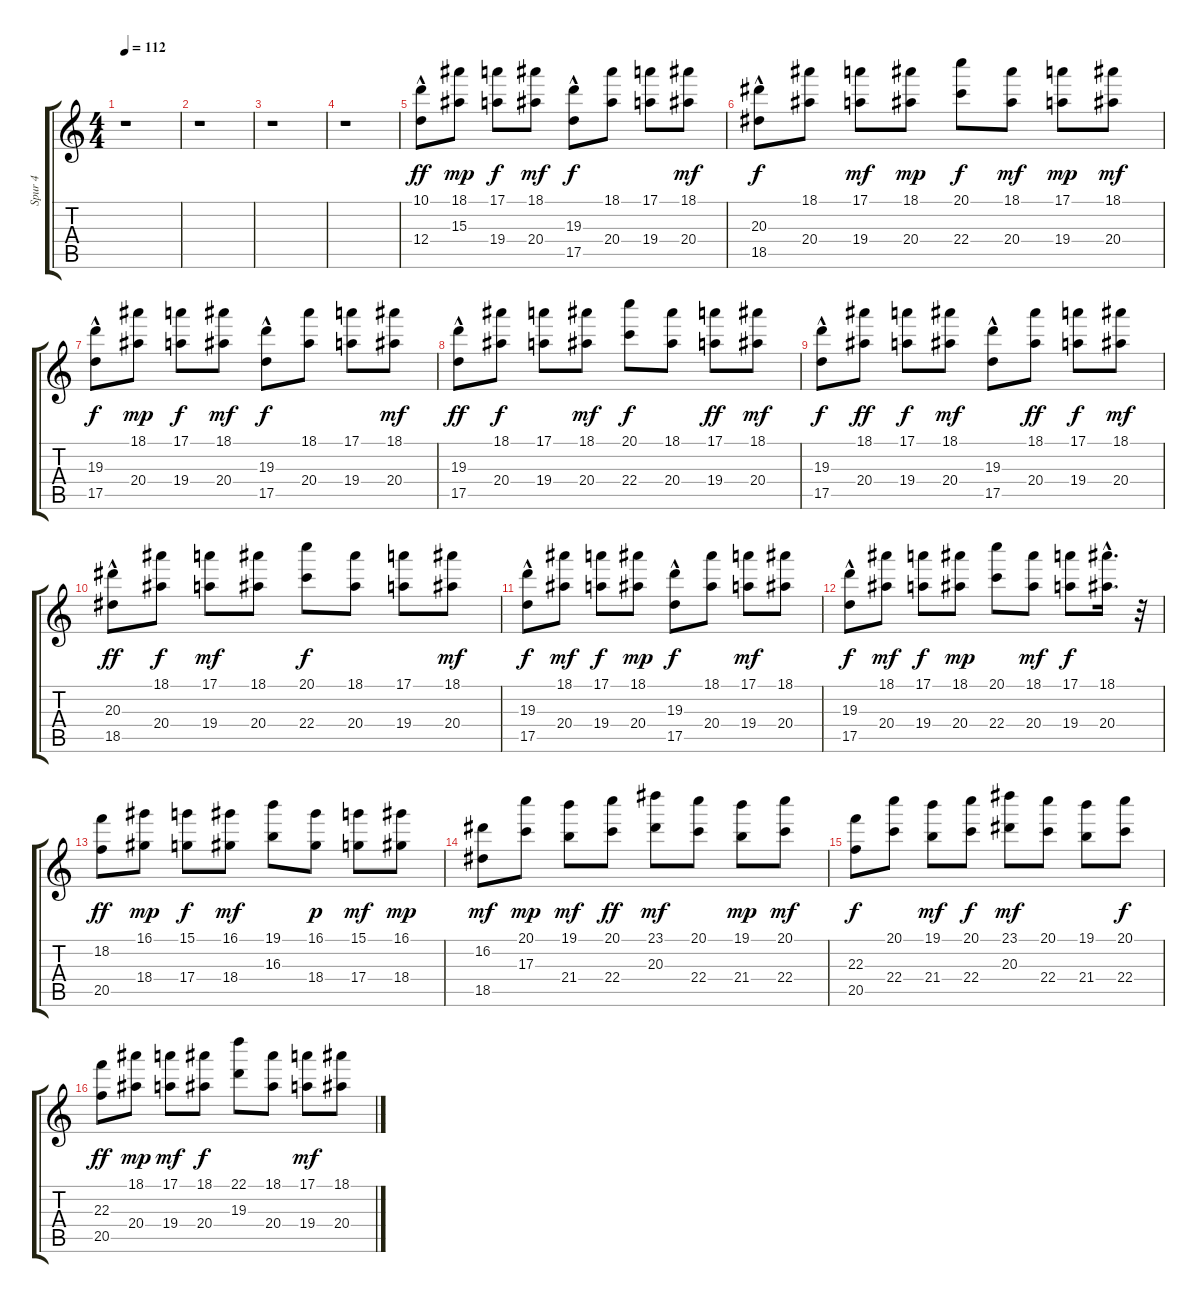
\track ("Spur 4" "Spur 4") {instrument electricguitarjazz}
\staff {score tabs}
\tuning (E4 B3 G3 D3 A2 E2) {hide}
\ts (4 4)
\tempo 112
\clef g2
\ks c
r.1{dy f} |
r.1 |
r.1 |
r.1 |
(10.1{hac} 12.4{hac}).8{dy ff} (18.1 15.3).8{dy mp} (17.1 19.4).8{dy f} (18.1 20.4).8{dy mf} (19.3{hac} 17.5{hac}).8{dy f} (18.1 20.4).8 (17.1 19.4).8 (18.1 20.4).8{dy mf} |
(20.3{hac} 18.5{hac}).8{dy f} (18.1 20.4).8 (17.1 19.4).8{dy mf} (18.1 20.4).8{dy mp} (20.1 22.4).8{dy f} (18.1 20.4).8{dy mf} (17.1 19.4).8{dy mp} (18.1 20.4).8{dy mf} |
(19.3{hac} 17.5{hac}).8{dy f} (18.1 20.4).8{dy mp} (17.1 19.4).8{dy f} (18.1 20.4).8{dy mf} (19.3{hac} 17.5{hac}).8{dy f} (18.1 20.4).8 (17.1 19.4).8 (18.1 20.4).8{dy mf} |
(19.3{hac} 17.5{hac}).8{dy ff} (18.1 20.4).8{dy f} (17.1 19.4).8 (18.1 20.4).8{dy mf} (20.1 22.4).8{dy f} (18.1 20.4).8 (17.1 19.4).8{dy ff} (18.1 20.4).8{dy mf} |
(19.3{hac} 17.5{hac}).8{dy f} (18.1 20.4).8{dy ff} (17.1 19.4).8{dy f} (18.1 20.4).8{dy mf} (19.3{hac} 17.5{hac}).8 (18.1 20.4).8{dy ff} (17.1 19.4).8{dy f} (18.1 20.4).8{dy mf} |
(20.3{hac} 18.5{hac}).8{dy ff} (18.1 20.4).8{dy f} (17.1 19.4).8{dy mf} (18.1 20.4).8 (20.1 22.4).8{dy f} (18.1 20.4).8 (17.1 19.4).8 (18.1 20.4).8{dy mf} |
(19.3{hac} 17.5{hac}).8{dy f} (18.1 20.4).8{dy mf} (17.1 19.4).8{dy f} (18.1 20.4).8{dy mp} (19.3{hac} 17.5{hac}).8{dy f} (18.1 20.4).8 (17.1 19.4).8{dy mf} (18.1 20.4).8 |
(19.3{hac} 17.5{hac}).8{dy f} (18.1 20.4).8{dy mf} (17.1 19.4).8{dy f} (18.1 20.4).8{dy mp} (20.1 22.4).8 (18.1 20.4).8{dy mf} (17.1 19.4).8{dy f} (18.1{hac} 20.4{hac}).16{d} r.32 |
(18.2 20.5).8{dy ff} (16.1 18.4).8{dy mp} (15.1 17.4).8{dy f} (16.1 18.4).8{dy mf} (19.1 16.3).8 (16.1 18.4).8{dy p} (15.1 17.4).8{dy mf} (16.1 18.4).8{dy mp} |
(16.2 18.5).8{dy mf} (20.1 17.3).8{dy mp} (19.1 21.4).8{dy mf} (20.1 22.4).8{dy ff} (23.1 20.3).8{dy mf} (20.1 22.4).8 (19.1 21.4).8{dy mp} (20.1 22.4).8{dy mf} |
(22.3 20.5).8{dy f} (20.1 22.4).8 (19.1 21.4).8{dy mf} (20.1 22.4).8{dy f} (23.1 20.3).8{dy mf} (20.1 22.4).8 (19.1 21.4).8 (20.1 22.4).8{dy f} |
(22.3 20.5).8{dy ff} (18.1 20.4).8{dy mp} (17.1 19.4).8{dy mf} (18.1 20.4).8{dy f} (22.1 19.3).8 (18.1 20.4).8 (17.1 19.4).8{dy mf} (18.1 20.4).8
